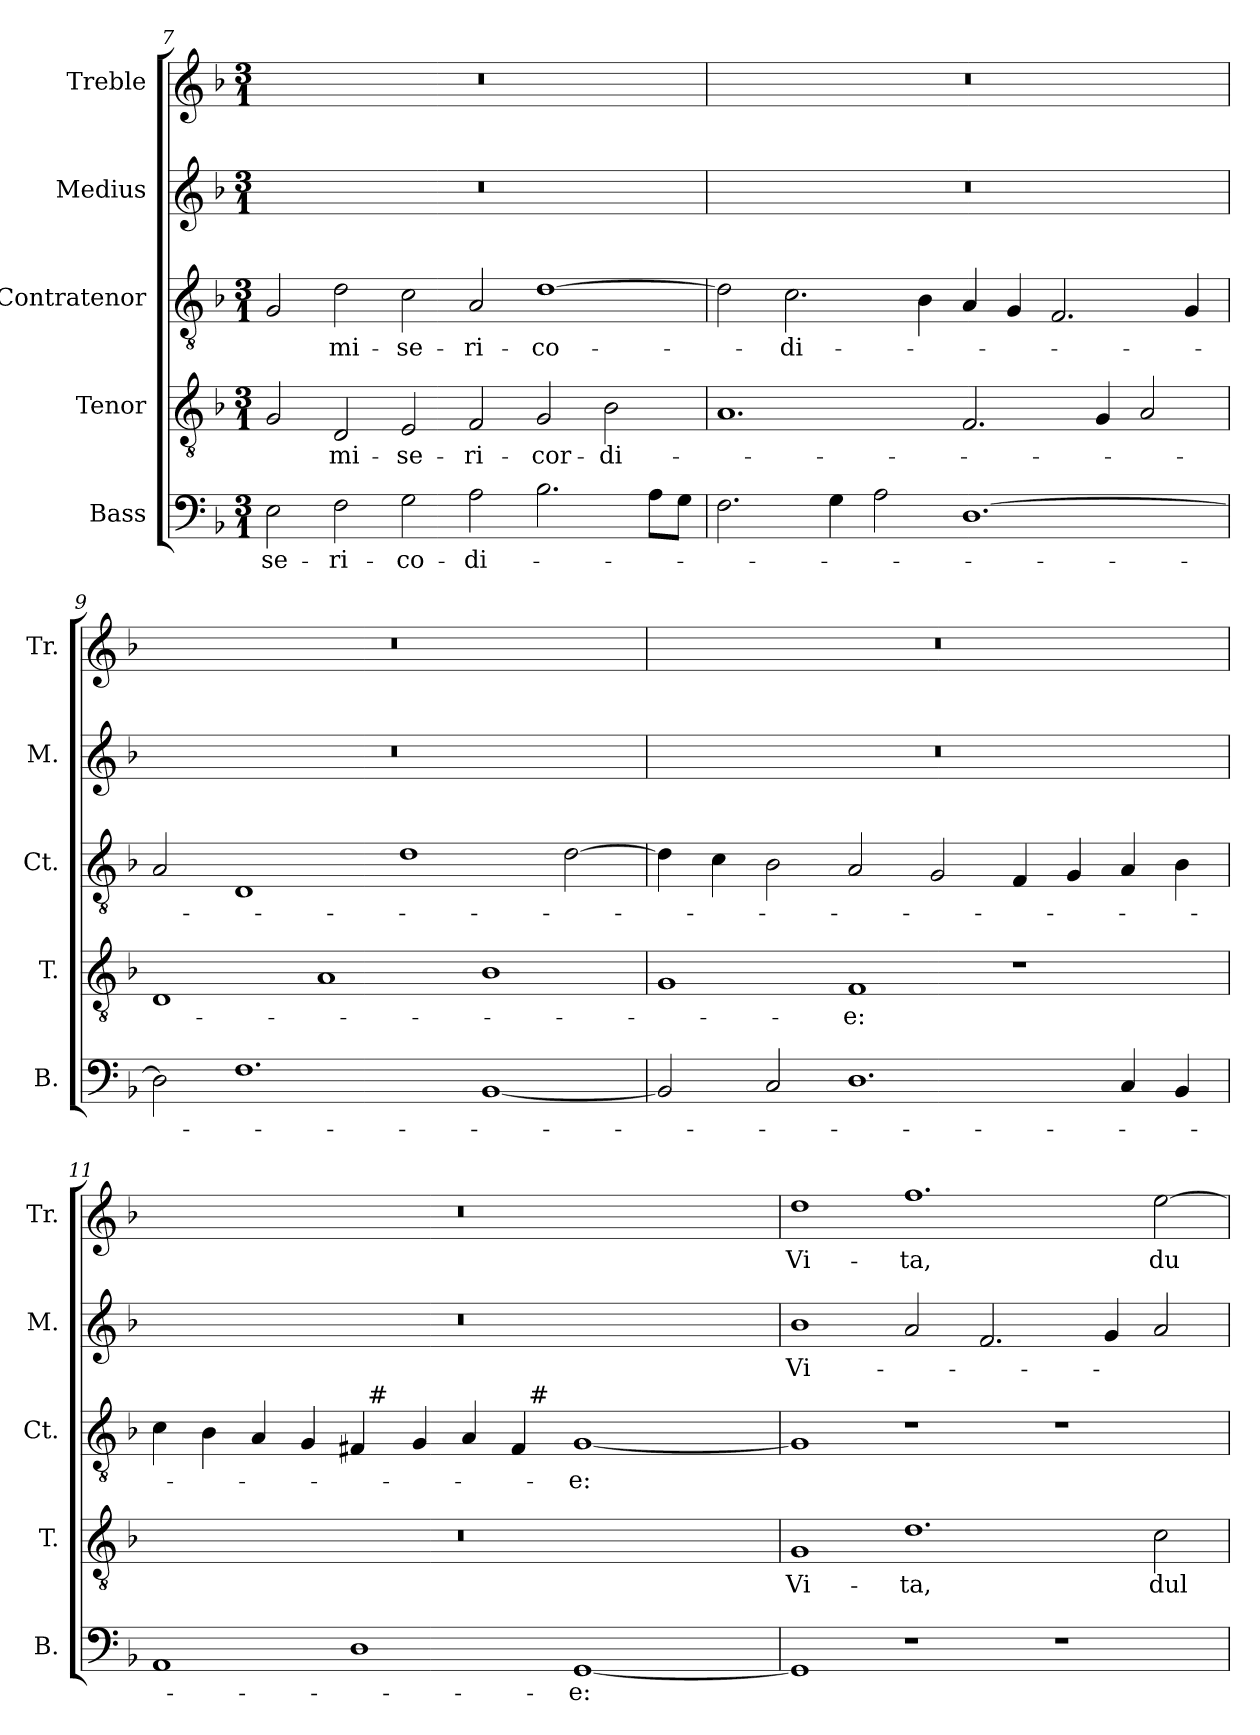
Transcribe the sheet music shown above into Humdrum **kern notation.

**kern	**text	**kern	**text	**kern	**text	**kern	**text	**kern	**text
*part5	*part5	*part4	*part4	*part3	*part3	*part2	*part2	*part1	*part1
*staff5	*staff5	*staff4	*staff4	*staff3	*staff3	*staff2	*staff2	*staff1	*staff1
*I"Bass	*	*I"Tenor	*	*I"Contratenor	*	*I"Medius	*	*I"Treble	*
*I'B.	*	*I'T.	*	*I'Ct.	*	*I'M.	*	*I'Tr.	*
!!LO:LB:g=z
*clefF4	*	*clefGv2	*	*clefGv2	*	*clefG2	*	*clefG2	*
*	*	*ITrd7c12	*	*ITrd7c12	*	*	*	*	*
*k[b-]	*	*k[b-]	*	*k[b-]	*	*k[b-]	*	*k[b-]	*
*d:	*	*d:	*	*d:	*	*d:	*	*d:	*
*M3/1	*	*M3/1	*	*M3/1	*	*M3/1	*	*M3/1	*
=7	=7	=7	=7	=7	=7	=7	=7	=7	=7
!	!LO:LY:b:color=#000000	!	!	!	!	!LO:N:vis=1	!	!LO:N:vis=1	!
2Ei\	-se-	2GGi/	.	2GGi/	.	0.r	.	0.r	.
!	!LO:LY:b:color=#000000	!	!	!	!	!	!	!	!
!	!	!	!LO:LY:b:color=#000000	!	!	!	!	!	!
!	!	!	!	!	!LO:LY:b:color=#000000	!	!	!	!
2Fi\	-ri-	2DDi/	mi-	2Di\	mi-	.	.	.	.
!	!LO:LY:b:color=#000000	!	!	!	!	!	!	!	!
!	!	!	!LO:LY:b:color=#000000	!	!	!	!	!	!
!	!	!	!	!	!LO:LY:b:color=#000000	!	!	!	!
2Gi\	-co-	2EEi/	-se-	2Ci\	-se-	.	.	.	.
!	!LO:LY:b:color=#000000	!	!	!	!	!	!	!	!
!	!	!	!LO:LY:b:color=#000000	!	!	!	!	!	!
!	!	!	!	!	!LO:LY:b:color=#000000	!	!	!	!
2Ai\	-di-	2FFi/	-ri-	2AAi/	-ri-	.	.	.	.
!	!	!	!LO:LY:b:color=#000000	!	!	!	!	!	!
!	!	!	!	!	!LO:LY:b:color=#000000	!	!	!	!
2.B-i\	.	2GGi/	-cor-	[>1Di	-co-	.	.	.	.
!	!	!	!LO:LY:b:color=#000000	!	!	!	!	!	!
.	.	2BB-i\	-di-	.	.	.	.	.	.
8Ai\L	.	.	.	.	.	.	.	.	.
8Gi\J	.	.	.	.	.	.	.	.	.
=8	=8	=8	=8	=8	=8	=8	=8	=8	=8
!	!	!	!	!	!	!LO:N:vis=1	!	!LO:N:vis=1	!
2.Fi\	.	1.AAi	.	2Di\]	.	0.r	.	0.r	.
!	!	!	!	!	!LO:LY:b:color=#000000	!	!	!	!
.	.	.	.	2.Ci\	-di-	.	.	.	.
4Gi\	.	.	.	.	.	.	.	.	.
2Ai\	.	.	.	.	.	.	.	.	.
.	.	.	.	4BB-i\	.	.	.	.	.
[>1.Di	.	2.FFi/	.	4AAi/	.	.	.	.	.
.	.	.	.	4GGi/	.	.	.	.	.
.	.	.	.	2.FFi/	.	.	.	.	.
.	.	4GGi/	.	.	.	.	.	.	.
.	.	2AAi/	.	.	.	.	.	.	.
.	.	.	.	4GGi/	.	.	.	.	.
=9	=9	=9	=9	=9	=9	=9	=9	=9	=9
!	!	!	!	!	!	!LO:N:vis=1	!	!LO:N:vis=1	!
2Di\]	.	1DDi	.	2AAi/	.	0.r	.	0.r	.
1.Fi	.	.	.	1DDi	.	.	.	.	.
.	.	1AAi	.	.	.	.	.	.	.
.	.	.	.	1Di	.	.	.	.	.
[<1BB-i	.	1BB-i	.	.	.	.	.	.	.
.	.	.	.	[>2Di\	.	.	.	.	.
!!LO:PB:g=z
=10	=10	=10	=10	=10	=10	=10	=10	=10	=10
!	!	!	!	!	!	!LO:N:vis=1	!	!LO:N:vis=1	!
2BB-i/]	.	1GGi	.	4Di\]	.	0.r	.	0.r	.
.	.	.	.	4Ci\	.	.	.	.	.
2Ci/	.	.	.	2BB-i\	.	.	.	.	.
!	!	!	!LO:LY:b:color=#000000	!	!	!	!	!	!
1.Di	.	1FFi	-e:	2AAi/	.	.	.	.	.
.	.	.	.	2GGi/	.	.	.	.	.
.	.	1r	.	4FFi/	.	.	.	.	.
.	.	.	.	4GGi/	.	.	.	.	.
4Ci/	.	.	.	4AAi/	.	.	.	.	.
4BB-i/	.	.	.	4BB-i\	.	.	.	.	.
=11	=11	=11	=11	=11	=11	=11	=11	=11	=11
!	!	!LO:N:vis=1	!	!	!	!LO:N:vis=1	!	!LO:N:vis=1	!
*	*	*	*	*^	*	*	*	*	*
*	*	*	*	*	*^	*	*	*	*	*
1AAi	.	0.r	.	4Ci\	1ryy	1ryy	.	0.r	.	0.r	.
.	.	.	.	4BB-i\	.	.	.	.	.	.	.
.	.	.	.	4AAi/	.	.	.	.	.	.	.
.	.	.	.	4GGi/	.	.	.	.	.	.	.
1Di	.	.	.	4FF#i/	32ryy	2ryy	.	.	.	.	.
.	.	.	.	.	256ryy	.	.	.	.	.	.
!	!	!	!	!	!LO:TX:a:t=#	!	!	!	!	!	!
.	.	.	.	.	1ryy	.	.	.	.	.	.
.	.	.	.	4GGi/	.	.	.	.	.	.	.
.	.	.	.	4AAi/	.	4ryy	.	.	.	.	.
.	.	.	.	4FF#i/	.	32ryy	.	.	.	.	.
.	.	.	.	.	.	256ryy	.	.	.	.	.
!	!	!	!	!	!	!LO:TX:a:t=#	!	!	!	!	!
.	.	.	.	.	.	1ryy	.	.	.	.	.
!	!LO:LY:b:color=#000000	!	!	!	!	!	!	!	!	!	!
!	!	!	!	!	!	!	!LO:LY:b:color=#000000	!	!	!	!
[<1GGi	-e:	.	.	[<1GGi	.	.	-e:	.	.	.	.
.	.	.	.	.	2ryy	.	.	.	.	.	.
.	.	.	.	.	4ryy	.	.	.	.	.	.
.	.	.	.	.	8ryy	8ryy	.	.	.	.	.
.	.	.	.	.	16ryy	16ryy	.	.	.	.	.
.	.	.	.	.	64..ryy	64..ryy	.	.	.	.	.
*	*	*	*	*v	*v	*v	*	*	*	*	*
=12	=12	=12	=12	=12	=12	=12	=12	=12	=12
*	*	*	*	*^	*	*	*	*	*
*	*	*	*	*	*^	*	*	*	*	*
!	!	!	!LO:LY:b:color=#000000	!	!	!	!	!	!	!	!
*	*	*	*	*v	*v	*v	*	*	*	*	*
*	*	*	*	*^	*	*	*	*	*
*	*	*	*	*	*^	*	*	*	*	*
!	!	!	!	!	!	!	!	!	!LO:LY:b:color=#000000	!	!
*	*	*	*	*v	*v	*v	*	*	*	*	*
*	*	*	*	*^	*	*	*	*	*
*	*	*	*	*	*^	*	*	*	*	*
!	!	!	!	!	!	!	!	!	!	!	!LO:LY:b:color=#000000
*	*	*	*	*v	*v	*v	*	*	*	*	*
1GGi]	.	1GGi	Vi-	1GGi]	.	1b-i	Vi-	1ddi	Vi-
!	!	!	!LO:LY:b:color=#000000	!	!	!	!	!	!
!	!	!	!	!	!	!	!	!	!LO:LY:b:color=#000000
1r	.	1.Di	-ta,	1r	.	2ai/	.	1.ffi	-ta,
.	.	.	.	.	.	2.fi/	.	.	.
1r	.	.	.	1r	.	.	.	.	.
.	.	.	.	.	.	4gi/	.	.	.
!	!	!	!LO:LY:b:color=#000000	!	!	!	!	!	!
!	!	!	!	!	!	!	!	!	!LO:LY:b:color=#000000
.	.	2Ci\	dul-	.	.	2ai/	.	[>2eei\	du-
=	=	=	=	=	=	=	=	=	=
*-	*-	*-	*-	*-	*-	*-	*-	*-	*-
